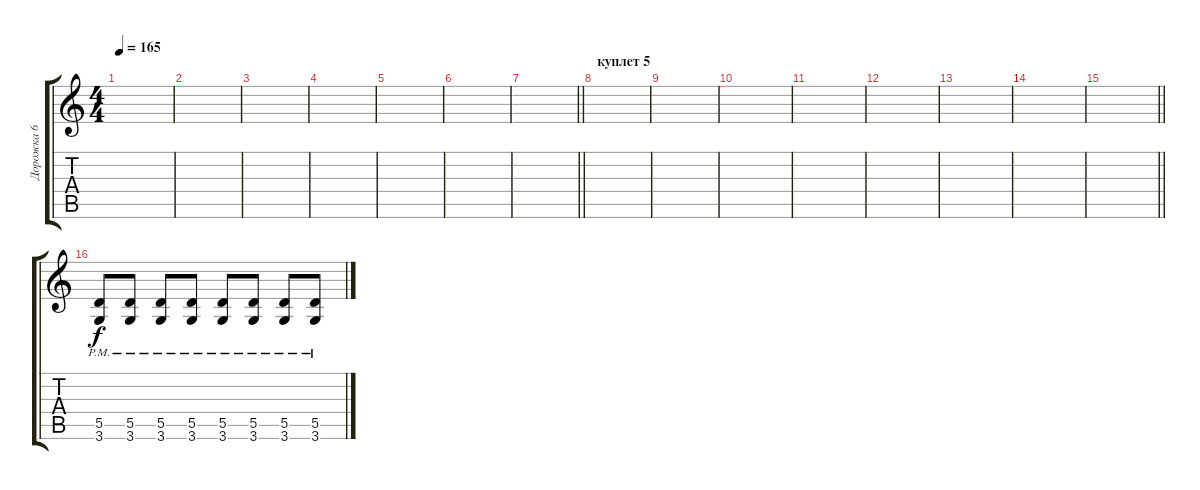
\track ("Дорожка 6" "Дорожка 6") {instrument overdrivenguitar}
\staff {score tabs}
\tuning (E4 B3 G3 D3 A2 E2) {hide}
\ts (4 4)
\tempo 165
\clef g2
\ks c
|
|
|
|
|
|
\barLineRight lightlight
|
\section ("" "куплет 5")
|
|
|
|
|
|
|
\barLineRight lightlight
|
(5.5 3.6{pm}).8 (5.5 3.6{pm}).8 (5.5 3.6{pm}).8 (5.5 3.6{pm}).8 (5.5 3.6{pm}).8 (5.5 3.6{pm}).8 (5.5 3.6{pm}).8 (5.5 3.6{pm}).8
